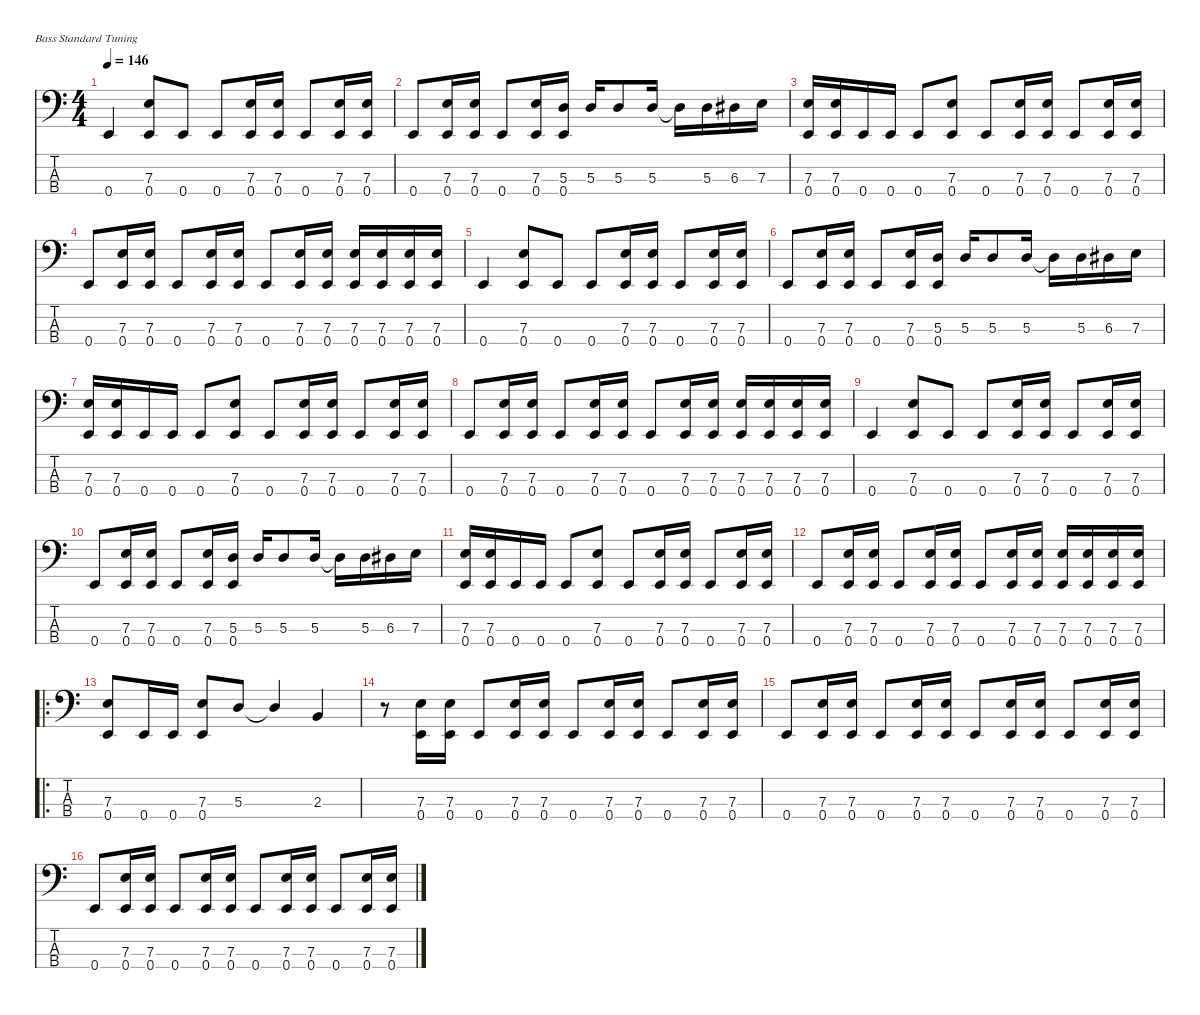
\defaultSystemsLayout 4
\hideDynamics
\bracketExtendMode nobrackets
\singleTrackTrackNamePolicy hidden
\multiTrackTrackNamePolicy hidden
\firstSystemTrackNameMode fullname
\firstSystemTrackNameOrientation horizontal
\otherSystemsTrackNameOrientation horizontal
\track ("Bass" "el.bs.") {instrument electricbasspick}
\staff {score tabs}
\tuning (G2 D2 A1 E1)
\ts (4 4)
\tempo 146
\clef f4
\ks c
0.4.4{dy f beam Up} (7.3 0.4).8{beam Up} 0.4.8{beam Up} 0.4.8{beam Up} (7.3 0.4).16{beam Up} (7.3 0.4).16{beam Up} 0.4.8{beam Up} (7.3 0.4).16{beam Up} (7.3 0.4).16{beam Up} |
0.4.8{beam Up} (7.3 0.4).16{beam Up} (7.3 0.4).16{beam Up} 0.4.8{beam Up} (7.3 0.4).16{beam Up} (5.3 0.4).16{beam Up} 5.3.16{beam Up} 5.3.8{beam Up} 5.3.16{beam Up} 5.3{t}.16{beam Down} 5.3.16{beam Down} 6.3{acc #}.16{beam Down} 7.3.16{beam Down} |
(7.3 0.4).16{beam Up} (7.3 0.4).16{beam Up} 0.4.16{beam Up} 0.4.16{beam Up} 0.4.8{beam Up} (7.3 0.4).8{beam Up} 0.4.8{beam Up} (7.3 0.4).16{beam Up} (7.3 0.4).16{beam Up} 0.4.8{beam Up} (7.3 0.4).16{beam Up} (7.3 0.4).16{beam Up} |
0.4.8{beam Up} (7.3 0.4).16{beam Up} (7.3 0.4).16{beam Up} 0.4.8{beam Up} (7.3 0.4).16{beam Up} (7.3 0.4).16{beam Up} 0.4.8{beam Up} (7.3 0.4).16{beam Up} (7.3 0.4).16{beam Up} (7.3 0.4).16{beam Up} (7.3 0.4).16{beam Up} (7.3 0.4).16{beam Up} (7.3 0.4).16{beam Up} |
0.4.4{beam Up} (7.3 0.4).8{beam Up} 0.4.8{beam Up} 0.4.8{beam Up} (7.3 0.4).16{beam Up} (7.3 0.4).16{beam Up} 0.4.8{beam Up} (7.3 0.4).16{beam Up} (7.3 0.4).16{beam Up} |
0.4.8{beam Up} (7.3 0.4).16{beam Up} (7.3 0.4).16{beam Up} 0.4.8{beam Up} (7.3 0.4).16{beam Up} (5.3 0.4).16{beam Up} 5.3.16{beam Up} 5.3.8{beam Up} 5.3.16{beam Up} 5.3{t}.16{beam Down} 5.3.16{beam Down} 6.3{acc #}.16{beam Down} 7.3.16{beam Down} |
(7.3 0.4).16{beam Up} (7.3 0.4).16{beam Up} 0.4.16{beam Up} 0.4.16{beam Up} 0.4.8{beam Up} (7.3 0.4).8{beam Up} 0.4.8{beam Up} (7.3 0.4).16{beam Up} (7.3 0.4).16{beam Up} 0.4.8{beam Up} (7.3 0.4).16{beam Up} (7.3 0.4).16{beam Up} |
0.4.8{beam Up} (7.3 0.4).16{beam Up} (7.3 0.4).16{beam Up} 0.4.8{beam Up} (7.3 0.4).16{beam Up} (7.3 0.4).16{beam Up} 0.4.8{beam Up} (7.3 0.4).16{beam Up} (7.3 0.4).16{beam Up} (7.3 0.4).16{beam Up} (7.3 0.4).16{beam Up} (7.3 0.4).16{beam Up} (7.3 0.4).16{beam Up} |
0.4.4{beam Up} (7.3 0.4).8{beam Up} 0.4.8{beam Up} 0.4.8{beam Up} (7.3 0.4).16{beam Up} (7.3 0.4).16{beam Up} 0.4.8{beam Up} (7.3 0.4).16{beam Up} (7.3 0.4).16{beam Up} |
0.4.8{beam Up} (7.3 0.4).16{beam Up} (7.3 0.4).16{beam Up} 0.4.8{beam Up} (7.3 0.4).16{beam Up} (5.3 0.4).16{beam Up} 5.3.16{beam Up} 5.3.8{beam Up} 5.3.16{beam Up} 5.3{t}.16{beam Down} 5.3.16{beam Down} 6.3{acc #}.16{beam Down} 7.3.16{beam Down} |
(7.3 0.4).16{beam Up} (7.3 0.4).16{beam Up} 0.4.16{beam Up} 0.4.16{beam Up} 0.4.8{beam Up} (7.3 0.4).8{beam Up} 0.4.8{beam Up} (7.3 0.4).16{beam Up} (7.3 0.4).16{beam Up} 0.4.8{beam Up} (7.3 0.4).16{beam Up} (7.3 0.4).16{beam Up} |
0.4.8{beam Up} (7.3 0.4).16{beam Up} (7.3 0.4).16{beam Up} 0.4.8{beam Up} (7.3 0.4).16{beam Up} (7.3 0.4).16{beam Up} 0.4.8{beam Up} (7.3 0.4).16{beam Up} (7.3 0.4).16{beam Up} (7.3 0.4).16{beam Up} (7.3 0.4).16{beam Up} (7.3 0.4).16{beam Up} (7.3 0.4).16{beam Up} |
\ro
(7.3 0.4).8{beam Up} 0.4.16{beam Up} 0.4.16{beam Up} (7.3 0.4).8{beam Up} 5.3.8{beam Up} 5.3{t}.4{beam Up} 2.3.4{beam Up} |
r.8{beam Down} (7.3 0.4).16{beam Up} (7.3 0.4).16{beam Up} 0.4.8{beam Up} (7.3 0.4).16{beam Up} (7.3 0.4).16{beam Up} 0.4.8{beam Up} (7.3 0.4).16{beam Up} (7.3 0.4).16{beam Up} 0.4.8{beam Up} (7.3 0.4).16{beam Up} (7.3 0.4).16{beam Up} |
0.4.8{beam Up} (7.3 0.4).16{beam Up} (7.3 0.4).16{beam Up} 0.4.8{beam Up} (7.3 0.4).16{beam Up} (7.3 0.4).16{beam Up} 0.4.8{beam Up} (7.3 0.4).16{beam Up} (7.3 0.4).16{beam Up} 0.4.8{beam Up} (7.3 0.4).16{beam Up} (7.3 0.4).16{beam Up} |
0.4.8{beam Up} (7.3 0.4).16{beam Up} (7.3 0.4).16{beam Up} 0.4.8{beam Up} (7.3 0.4).16{beam Up} (7.3 0.4).16{beam Up} 0.4.8{beam Up} (7.3 0.4).16{beam Up} (7.3 0.4).16{beam Up} 0.4.8{beam Up} (7.3 0.4).16{beam Up} (7.3 0.4).16{beam Up}
